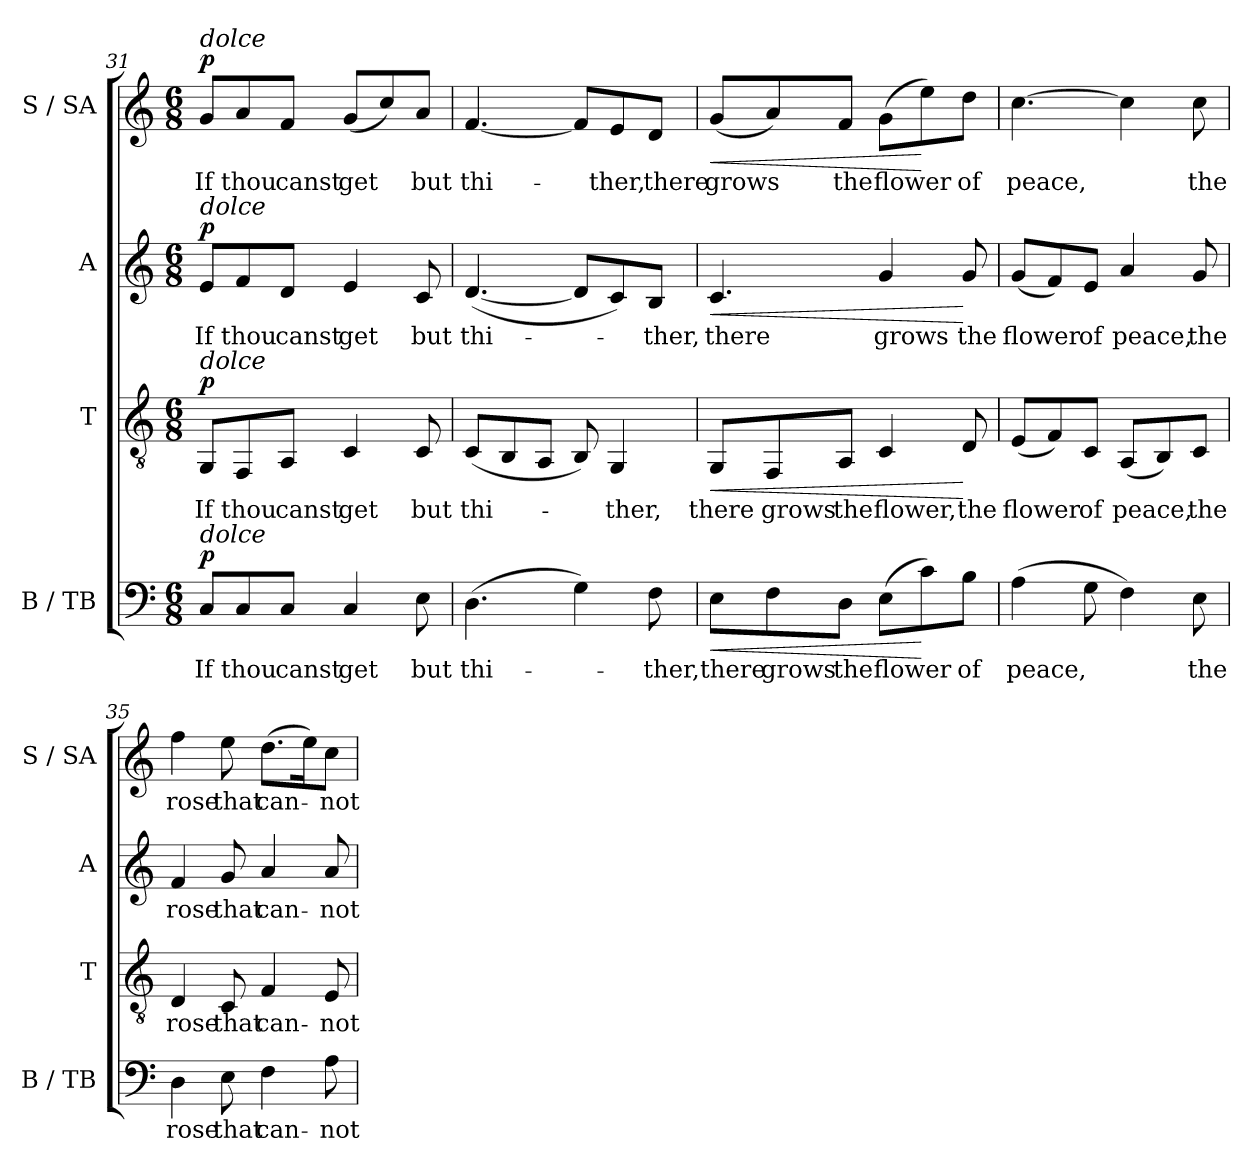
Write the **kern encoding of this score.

**kern	**text	**dynam	**kern	**text	**dynam	**kern	**text	**dynam	**kern	**text	**dynam
*part4	*part4	*part4	*part3	*part3	*part3	*part2	*part2	*part2	*part1	*part1	*part1
*staff4	*staff4	*staff4	*staff3	*staff3	*staff3	*staff2	*staff2	*staff2	*staff1	*staff1	*staff1
*I"B / TB	*	*	*I"T	*	*	*I"A	*	*	*I"S / SA	*	*
*I'B / TB	*	*	*I'T	*	*	*I'A	*	*	*I'S / SA	*	*
*clefF4	*	*	*clefGv2	*	*	*clefG2	*	*	*clefG2	*	*
*k[]	*	*	*k[]	*	*	*k[]	*	*	*k[]	*	*
*C:	*	*	*C:	*	*	*C:	*	*	*C:	*	*
*M6/8	*	*	*M6/8	*	*	*M6/8	*	*	*M6/8	*	*
=31	=31	=31	=31	=31	=31	=31	=31	=31	=31	=31	=31
!	!LO:LY:b:color=#000000	!	!	!	!	!	!	!	!	!	!
!	!	!	!	!LO:LY:b:color=#000000	!	!	!	!	!	!	!
!	!	!	!	!	!	!	!LO:LY:b:color=#000000	!	!	!	!
!	!	!	!	!	!	!	!	!	!LO:TX:a:i:t=dolce	!	!
!	!	!	!	!	!	!LO:TX:a:i:t=dolce	!	!	!	!	!
!	!	!	!LO:TX:a:i:t=dolce	!	!	!	!	!	!	!	!
!LO:TX:a:i:t=dolce	!	!	!	!	!	!	!	!	!	!	!
!	!	!	!	!	!	!	!	!	!	!LO:LY:b:color=#000000	!
8Ci/L	If	p	8GGi/L	If	p	8ei/L	If	p	8gi/L	If	p
!	!LO:LY:b:color=#000000	!	!	!	!	!	!	!	!	!	!
!	!	!	!	!LO:LY:b:color=#000000	!	!	!	!	!	!	!
!	!	!	!	!	!	!	!LO:LY:b:color=#000000	!	!	!	!
!	!	!	!	!	!	!	!	!	!	!LO:LY:b:color=#000000	!
8Ci/	thou	.	8FFi/	thou	.	8fi/	thou	.	8ai/	thou	.
!	!LO:LY:b:color=#000000	!	!	!	!	!	!	!	!	!	!
!	!	!	!	!LO:LY:b:color=#000000	!	!	!	!	!	!	!
!	!	!	!	!	!	!	!LO:LY:b:color=#000000	!	!	!	!
!	!	!	!	!	!	!	!	!	!	!LO:LY:b:color=#000000	!
8Ci/J	canst	.	8AAi/J	canst	.	8di/J	canst	.	8fi/J	canst	.
!	!LO:LY:b:color=#000000	!	!	!	!	!	!	!	!	!	!
!	!	!	!	!LO:LY:b:color=#000000	!	!	!	!	!	!	!
!	!	!	!	!	!	!	!LO:LY:b:color=#000000	!	!	!	!
!	!	!	!	!	!	!	!	!	!	!LO:LY:b:color=#000000	!
4Ci/	get	.	4Ci/	get	.	4ei/	get	.	(8gi/L	get	.
.	.	.	.	.	.	.	.	.	8cci/)	.	.
!	!LO:LY:b:color=#000000	!	!	!	!	!	!	!	!	!	!
!	!	!	!	!LO:LY:b:color=#000000	!	!	!	!	!	!	!
!	!	!	!	!	!	!	!LO:LY:b:color=#000000	!	!	!	!
!	!	!	!	!	!	!	!	!	!	!LO:LY:b:color=#000000	!
8Ei\	but	.	8Ci/	but	.	8ci/	but	.	8ai/J	but	.
=32	=32	=32	=32	=32	=32	=32	=32	=32	=32	=32	=32
!	!LO:LY:b:color=#000000	!	!	!	!	!	!	!	!	!	!
!	!	!	!	!LO:LY:b:color=#000000	!	!	!	!	!	!	!
!	!	!	!	!	!	!	!LO:LY:b:color=#000000	!	!	!	!
!	!	!	!	!	!	!	!	!	!	!LO:LY:b:color=#000000	!
(4.Di\	thi-	.	(8Ci/L	thi-	.	([4.di/	thi-	.	[4.fi/	thi-	.
.	.	.	8BBi/	.	.	.	.	.	.	.	.
.	.	.	8AAi/J	.	.	.	.	.	.	.	.
4Gi\)	.	.	8BBi/)	.	.	8di/L]	.	.	8fi/L]	.	.
!	!	!	!	!LO:LY:b:color=#000000	!	!	!	!	!	!	!
!	!	!	!	!	!	!	!	!	!	!LO:LY:b:color=#000000	!
.	.	.	4GGi/	-ther,	.	8ci/)	.	.	8ei/	-ther,	.
!	!LO:LY:b:color=#000000	!	!	!	!	!	!	!	!	!	!
!	!	!	!	!	!	!	!LO:LY:b:color=#000000	!	!	!	!
!	!	!	!	!	!	!	!	!	!	!LO:LY:b:color=#000000	!
8Fi\	-ther,	.	.	.	.	8Bi/J	-ther,	.	8di/J	there	.
=33	=33	=33	=33	=33	=33	=33	=33	=33	=33	=33	=33
!	!LO:LY:b:color=#000000	!LO:HP:b	!	!	!	!	!	!	!	!	!
!	!	!	!	!LO:LY:b:color=#000000	!LO:HP:b	!	!	!	!	!	!
!	!	!	!	!	!	!	!LO:LY:b:color=#000000	!LO:HP:b	!	!	!
!	!	!	!	!	!	!	!	!	!	!LO:LY:b:color=#000000	!LO:HP:b
8Ei\L	there	<	8GGi/L	there	<	4.ci/	there	<	(8gi/L	grows	<
!	!LO:LY:b:color=#000000	!	!	!	!	!	!	!	!	!	!
!	!	!	!	!LO:LY:b:color=#000000	!	!	!	!	!	!	!
8Fi\	grows	.	8FFi/	grows	.	.	.	.	8ai/)	.	.
!	!LO:LY:b:color=#000000	!	!	!	!	!	!	!	!	!	!
!	!	!	!	!LO:LY:b:color=#000000	!	!	!	!	!	!	!
!	!	!	!	!	!	!	!	!	!	!LO:LY:b:color=#000000	!
8Di\J	the	.	8AAi/J	the	.	.	.	.	8fi/J	the	.
!	!LO:LY:b:color=#000000	!	!	!	!	!	!	!	!	!	!
!	!	!	!	!LO:LY:b:color=#000000	!	!	!	!	!	!	!
!	!	!	!	!	!	!	!LO:LY:b:color=#000000	!	!	!	!
!	!	!	!	!	!	!	!	!	!	!LO:LY:b:color=#000000	!
(8Ei\L	flower	.	4Ci/	flower,	.	4gi/	grows	.	(8gi\L	flower	.
8ci\)	.	[	.	.	.	.	.	.	8eei\)	.	[
!	!LO:LY:b:color=#000000	!	!	!	!	!	!	!	!	!	!
!	!	!	!	!LO:LY:b:color=#000000	!	!	!	!	!	!	!
!	!	!	!	!	!	!	!LO:LY:b:color=#000000	!	!	!	!
!	!	!	!	!	!	!	!	!	!	!LO:LY:b:color=#000000	!
8Bi\J	of	.	8Di/	the	[	8gi/	the	[	8ddi\J	of	.
=34	=34	=34	=34	=34	=34	=34	=34	=34	=34	=34	=34
!	!LO:LY:b:color=#000000	!	!	!	!	!	!	!	!	!	!
!	!	!	!	!LO:LY:b:color=#000000	!	!	!	!	!	!	!
!	!	!	!	!	!	!	!LO:LY:b:color=#000000	!	!	!	!
!	!	!	!	!	!	!	!	!	!	!LO:LY:b:color=#000000	!
(4Ai\	peace,	.	(8Ei/L	flower	.	(8gi/L	flower	.	[4.cci\	peace,	.
.	.	.	8Fi/)	.	.	8fi/)	.	.	.	.	.
!	!	!	!	!LO:LY:b:color=#000000	!	!	!	!	!	!	!
!	!	!	!	!	!	!	!LO:LY:b:color=#000000	!	!	!	!
8Gi\	.	.	8Ci/J	of	.	8ei/J	of	.	.	.	.
!	!	!	!	!LO:LY:b:color=#000000	!	!	!	!	!	!	!
!	!	!	!	!	!	!	!LO:LY:b:color=#000000	!	!	!	!
4Fi\)	.	.	(8AAi/L	peace,	.	4ai/	peace,	.	4cci\]	.	.
.	.	.	8BBi/)	.	.	.	.	.	.	.	.
!	!LO:LY:b:color=#000000	!	!	!	!	!	!	!	!	!	!
!	!	!	!	!LO:LY:b:color=#000000	!	!	!	!	!	!	!
!	!	!	!	!	!	!	!LO:LY:b:color=#000000	!	!	!	!
!	!	!	!	!	!	!	!	!	!	!LO:LY:b:color=#000000	!
8Ei\	the	.	8Ci/J	the	.	8gi/	the	.	8cci\	the	.
!!LO:LB:g=z
=35	=35	=35	=35	=35	=35	=35	=35	=35	=35	=35	=35
!	!LO:LY:b:color=#000000	!	!	!	!	!	!	!	!	!	!
!	!	!	!	!LO:LY:b:color=#000000	!	!	!	!	!	!	!
!	!	!	!	!	!	!	!LO:LY:b:color=#000000	!	!	!	!
!	!	!	!	!	!	!	!	!	!	!LO:LY:b:color=#000000	!
4Di\	rose	.	4Di/	rose	.	4fi/	rose	.	4ffi\	rose	.
!	!LO:LY:b:color=#000000	!	!	!	!	!	!	!	!	!	!
!	!	!	!	!LO:LY:b:color=#000000	!	!	!	!	!	!	!
!	!	!	!	!	!	!	!LO:LY:b:color=#000000	!	!	!	!
!	!	!	!	!	!	!	!	!	!	!LO:LY:b:color=#000000	!
8Ei\	that	.	8Ci/	that	.	8gi/	that	.	8eei\	that	.
!	!LO:LY:b:color=#000000	!	!	!	!	!	!	!	!	!	!
!	!	!	!	!LO:LY:b:color=#000000	!	!	!	!	!	!	!
!	!	!	!	!	!	!	!LO:LY:b:color=#000000	!	!	!	!
!	!	!	!	!	!	!	!	!	!	!LO:LY:b:color=#000000	!
4Fi\	can-	.	4Fi/	can-	.	4ai/	can-	.	(8.ddi\L	can-	.
.	.	.	.	.	.	.	.	.	16eei\K)	.	.
!	!LO:LY:b:color=#000000	!	!	!	!	!	!	!	!	!	!
!	!	!	!	!LO:LY:b:color=#000000	!	!	!	!	!	!	!
!	!	!	!	!	!	!	!LO:LY:b:color=#000000	!	!	!	!
!	!	!	!	!	!	!	!	!	!	!LO:LY:b:color=#000000	!
8Ai\	-not	.	8Ei/	-not	.	8ai/	-not	.	8cci\J	-not	.
=	=	=	=	=	=	=	=	=	=	=	=
*-	*-	*-	*-	*-	*-	*-	*-	*-	*-	*-	*-
